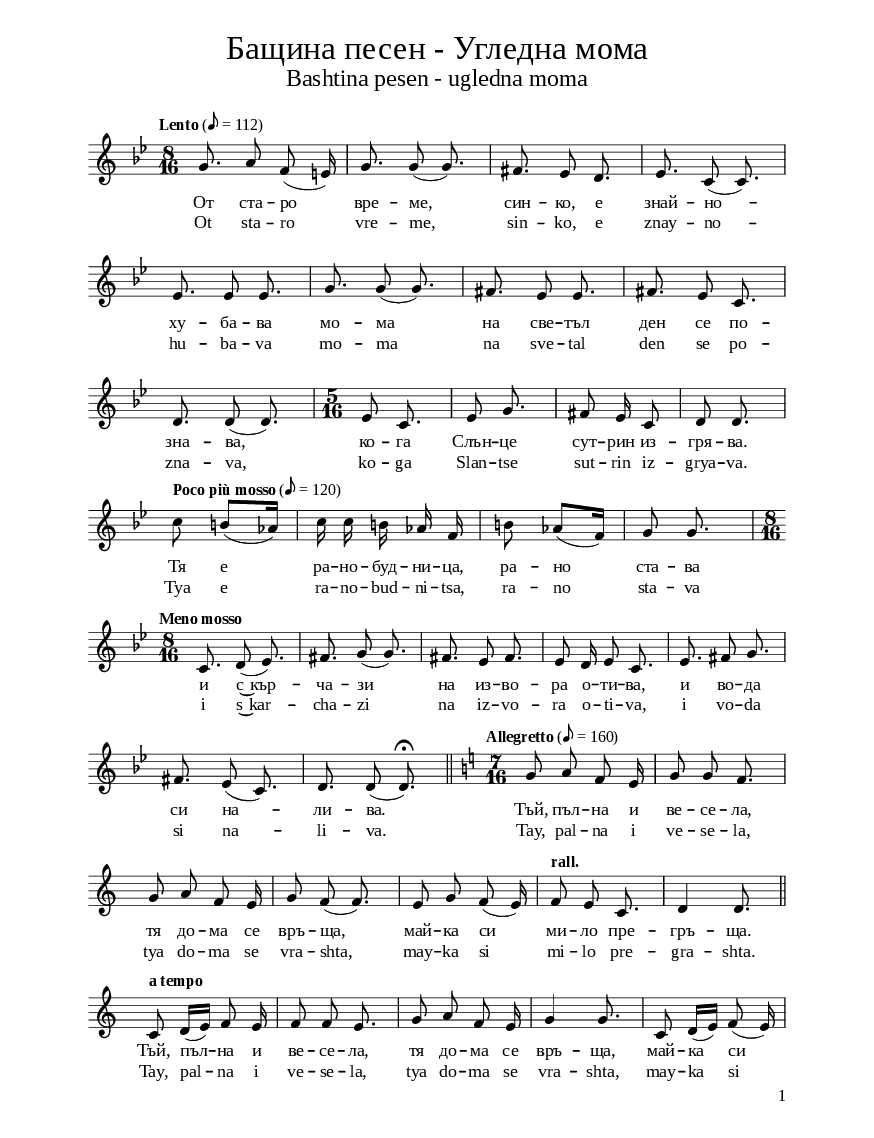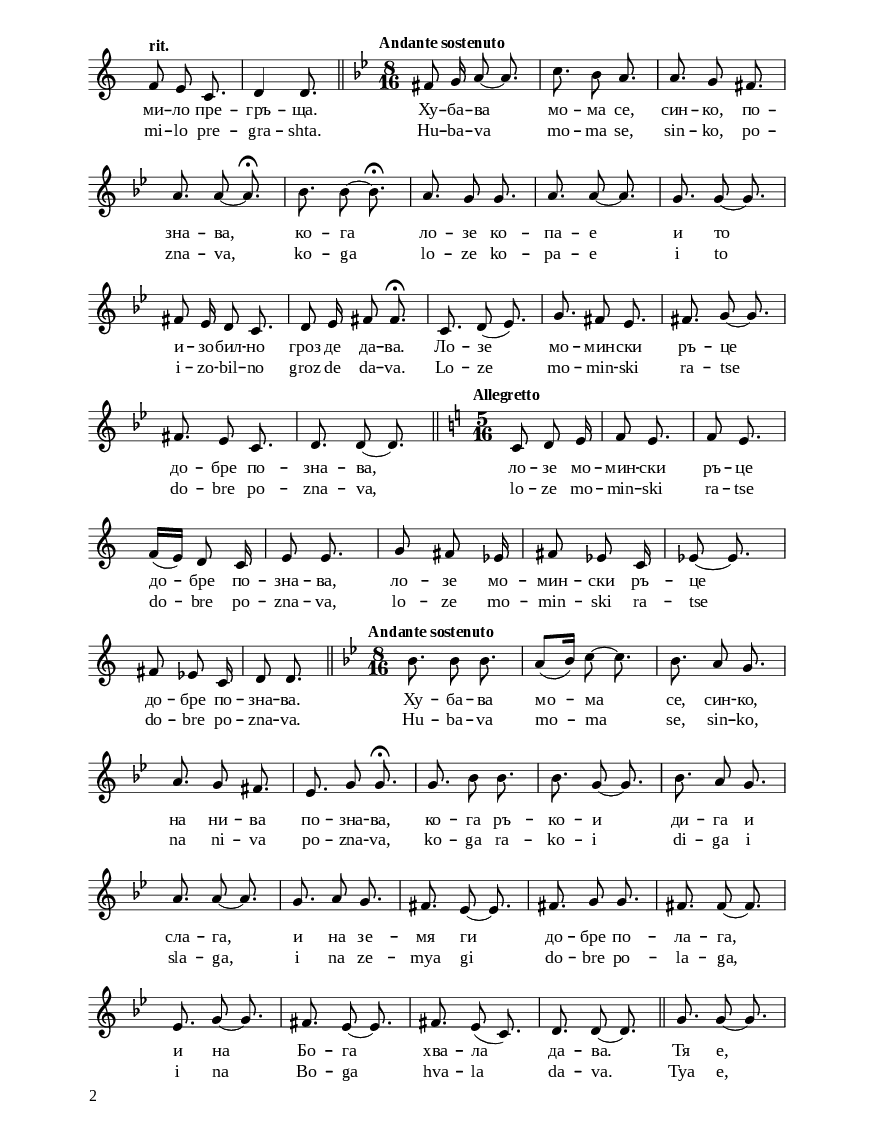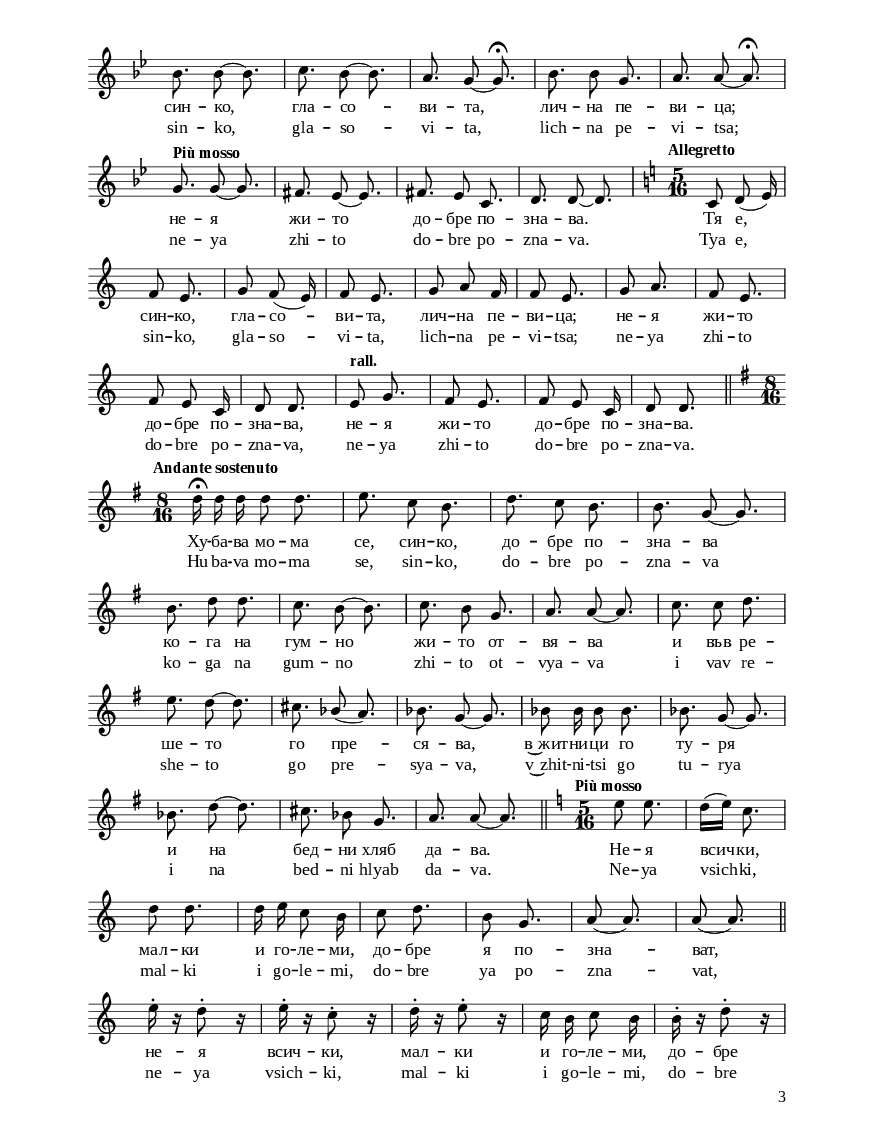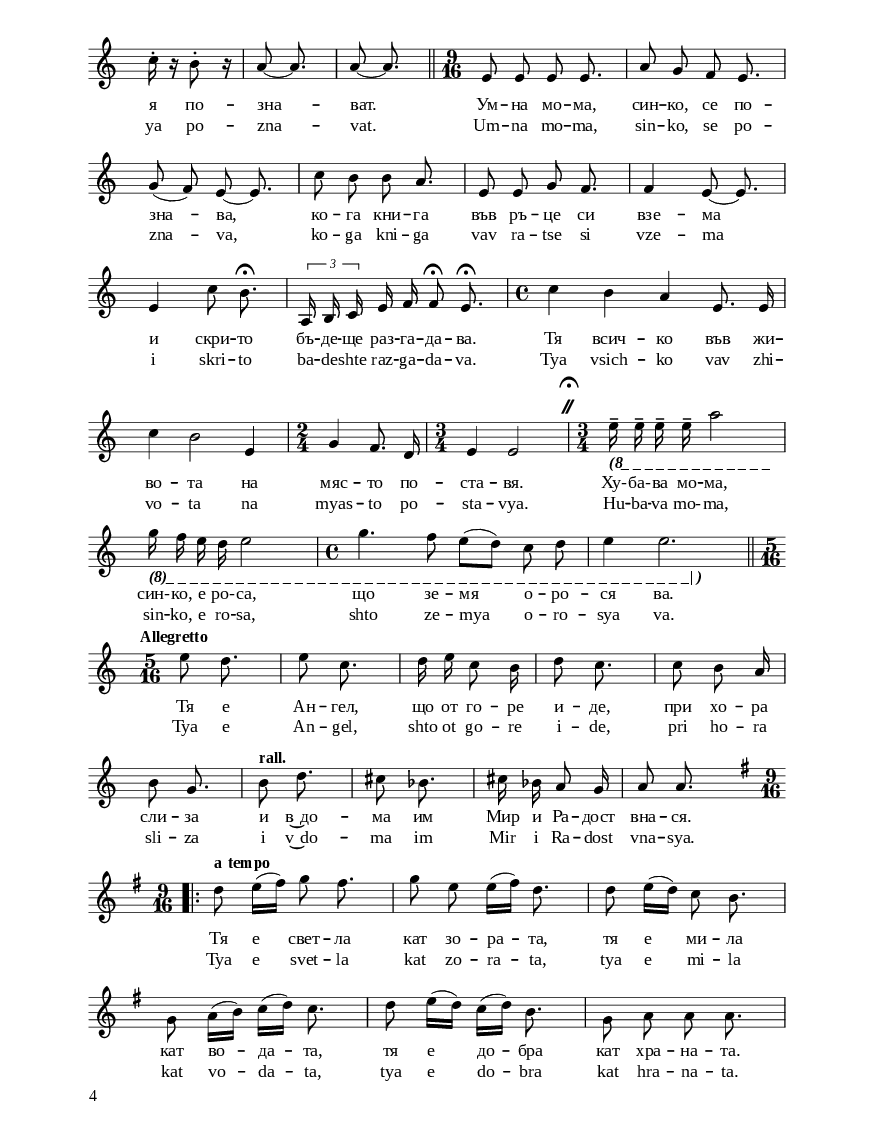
\version "2.24.0"

% include paper part and global functions
\include "include/globals.ily"

\bookpart {
  \include "include/bookpart-paper.ily"
  \score {
    \include "include/score-layout.ily"

    \new Voice  \relative c' {
      \clef treble
      \key bes \major
      \time 8/16
      \tempoFunc "Lento" 8 "112"
      \autoBeamOff
      g'8. a8 f(e16) |
      g8. g8(g8.) |
      fis8. ees8 d8. |
      ees8. c8(c8.) | \break

      ees8. ees8 ees8. |
      g8. g8(g8.)  |
      fis8. ees8 ees8.  |
      fis8. ees8 c8.  | \break

      d8. d8(d8.)  |
      \repeat volta 1 {
        \time 5/16 ees8 c8.  |
        ees8 g8. |
        fis8 ees16 c8  |
        d8 d8. | \break
      }

      \repeat volta 1 {
        \tempoFunc "Poco più mosso" 8 "120"

        c'8 b8[(aes16)] |  |
        c16 c b aes f |  |
        b8 aes([f16])  |
        g8 g8. |
      }
      \time 8/16 \break
      \tempo "Meno mosso" c,8. d8(ees8.) |
      fis8. g8 (g8.) |
      fis8. ees8 fis8. |
      ees8 d16 ees8 c8. |
      ees8. fis8 g8. | \break

      fis8.ees8(c8.) |
      d8. d8(d8.\fermata) | \bar "||"
      \time 7/16
      \key c \major
      \tempoFunc "Allegretto" 8 "160"
      g8 a f e16 |
      g8 g f8. | \break

      g8 a f e16 |
      g8 f(f8.) |
      e8 g f(e16) |
      \tempo "rall." f8 e c8. |
      d4 d8. | \bar "||" \break

      \tempo "a tempo"
      c8 d16[(e)] f8 e16 |
      f8 f e8. |
      g8 a f e16 |
      g4 g8. |
      c,8 d16[(e)] f8(e16) | \break

      \tempo "rit."
      f8 e c8. |
      d4 d8. | \bar "||"
      \key bes \major
      \time 8/16
      \tempo "Andante sostenuto"
      fis8 g16 a8~ a8. |
      c8. bes8 a8. |
      a8. g8 fis8. | \break

      a8. a8~ a8.\fermata |
      bes8. bes8~ bes8.\fermata |
      a8. g8 g8. |
      a8. a8~ a8. |
      g8. g8~ g8. | \break

      fis8 ees16 d8 c8. |
      d8 ees16 fis8 fis8.\fermata |
      c8. d8(ees8.) |
      g8. fis8 ees8. |
      fis8. g8~ g8. | \break

      fis8. ees8 c8. |
      d8. d8~ d8. | \bar "||"
      \key c \major
      \time 5/16
      \tempo "Allegretto"
      c8 d e 16 |
      f8 e8. |
      f8 e8. | \break

      f16[(e)] d8 c16 |
      e8 e8.|
      g8 fis ees16 |
      fis8 ees8 c16 |
      ees8~ ees8. | \break

      fis8 ees8 c16 |
      d8 d8. | \bar "||"
      \key bes \major
      \time 8/16
      \tempo "Andante sostenuto"
      bes'8. bes8 bes8. |
      a8[(bes16)] c8~ c8. |
      bes8. a8 g8. | \break
      a8. g8 fis8. |
      ees8. g8 g8.\fermata |
      g8. bes8 bes8. |
      bes8. g8~ g8. |
      bes8. a8 g8. | \break

      a8. a8~ a8. |
      g8. a8 g8. |
      fis8. ees8~ ees8. |
      fis8. g8 g8. |
      fis8. fis8~ fis8. | \break

      ees8. g8~ g8. |
      fis8. ees8~ ees8. |
      fis8. ees8(c8.) |
      d8. d8~ d8. | \bar "||"
      g8. g8~ g8. | \break

      bes8. bes8~ bes8. |
      c8. bes8~ bes8. |
      a8. g8~ g8.\fermata |
      bes8. bes8 g8. |
      a8. a8~ a8.\fermata | \break

      \repeat volta 1 {
        \tempo "Più mosso"
        g8. g8~ g8. |
        fis8. ees8~ ees8. |
        fis8. ees8 c8. |
        d8. d8~ d8. |
      }
      \key c \major
      \time 5/16
      \tempo "Allegretto"
      c8 d(e16) | \break

      f8 e8. |
      g8 f8(e16) |
      f8 e8. |
      g8 a f16 |
      f8 e8. |
      g8 a8. |
      f8 e8. | \break

      f8 e c16 |
      d8 d8. |
      \tempo "rall."
      e8 g8. |
      f8 e8. |
      f8 e c16 |
      d8 d8. | \bar "||"
      \time 8/16
      \key g \major
      \break

      \tempo "Andante sostenuto"
      d'16\fermata d d d8 d8. |
      e8. c8 b8. |
      d8. c8 b8. |
      b8. g8~ g8. \break

      b8. d8 d8. |
      c8. b8~ b8. |
      c8. b8 g8. |
      a8. a8~ a8. |
      c8. c8 d8. | \break

      e8. d8~ d8. |
      cis8. \stemUp bes8(a8.) \stemNeutral |
      bes8. g8~ g8. |
      bes8 bes16 bes8 bes8. |
      bes8. g8~ g8. | \break
      bes8. d8~ d8. |
      cis8. bes8 g8. |
      a8. a8~ a8. |  \bar "||"
      \key c \major
      \time 5/16
      \tempo "Più mosso" e'8 e8. |
      d16[(e)] c8. | \break
      d8 d8. |
      d16 e c8  b16 |
      c8 d8. |
      b8 g8. |
      a8~ a8. |
      a8~ a8. | \bar "||" \break

      e'16\staccato r16 d8\staccato r16 |
      e16\staccato r16 c8\staccato r16 |
      d16\staccato r16 e8\staccato r16 |
      c16 b c8 b16 |
      b16\staccato r16 d8\staccato r16 | \break

      c16\staccato r16 b8\staccato r16 |
      a8~ a8. |
      a8~ a8. |  \bar "||"
      \time 9/16
      \tempo "" e8 e e e8. |
      a8 g f e8. | \break

      g8(f) e8~ e8. |
      c'8 b b a8. |
      e8 e g f8. |
      f4 e8~ e8. | \break

      e4 c'8 b8.\fermata |
      \tuplet 3/2 { a,16 b c } e f f8\fermata e8.\fermata |
      \time 4/4 c'4 b a e8. e16  \break |

      c'4 b2 e,4 |
      \time 2/4 g4 f8. d16 |
      \time 3/4 e4   e2 \mark\markup{ \column { \hspace #0 \center-align \normalsize \musicglyph #"scripts.ufermata"  \center-align \normalsize \musicglyph #"scripts.caesura.straight" }}
      |
      \bar "|"
      \time 3/4  | % 149

      e'16_\markup \bold \italic {"(8_ _ _ _ _ _ _ _ _ _ _ _ _"} --e16 --e16 --
      e16 --a2   \break | % 151
      g16_\markup \bold \italic {"(8)_ _ _ _ _ _ _ _ _ _ _ _ _ _ _ _ _ _ _ _ _ _ _ _ _ _ _ _ _ _ _ _ _ _ _ _ _ _ _ _ _ _ _ _ _| )"} f16 e16 d16
      e2 | % 152

      \time 4/4  | % 152
      g4.f8 e8 ( [d8 ] ) 
      c8 d8  | % 153
      e4 e2. \bar "||" \break
      \tempo "Allegretto"
      \time 5/16  | % 154
      e8 d8. | % 155
      e8 c8. | % 156
      d16 e16  c8 b16 |% 158
      d8 c8. | c8 b8 a16 | \break
      b8  g8. |
      b8 ^\markup{ \bold {rall.} }d8. | % 161
      cis8 bes8. | % 162
      cis16 bes16  a8  g16 | % 163
      a8  a8. \bar "||"

      \break \repeat volta 1 {
        | % 164
        \bar ".|:" \key g \major \time 9/16 | % 164
        d8 ^\markup{ \bold {a tempo} } e16 ( [
        fis16 ) ] g8 fis8. | % 165
        g8 e8 e16 ( [ \stemDown
        fis16 ) ]d8. | % 166
        d8 e16 ( [d16 ) ] \stemDown
        c8 b8. \break | % 167
        g8 a16 ( [  b16 ) ]c16 (
        [d16 ) ]c8. | % 168
        d8 e16 ( [d16 ) ] \stemDown
        c16 ( [d16 ) ]b8. | % 169
        g8  a8  a8  a8.
      }


    }

    \addlyrics {
      От ста -- ро вре -- ме, син -- ко, е знай -- но --
      ху -- ба -- ва мо -- ма на све -- тъл ден се по --
      зна -- ва, ко -- га Слън -- це сут -- рин из -- гря -- ва.
      Тя е ра -- но -- буд -- ни -- ца, ра -- но ста -- ва
      и с~кър -- ча -- зи на из -- во -- ра о -- ти -- ва, и во -- да
      си на -- ли -- ва. Тъй, пъл -- на и ве -- се -- ла,
      тя до -- ма се връ -- ща, май -- ка си ми -- ло пре -- гръ -- ща.
      Тъй, пъл -- на и ве -- се -- ла,  тя до -- ма се връ -- ща, май -- ка си
      ми -- ло пре -- гръ -- ща. Ху -- ба -- ва мо -- ма се, син -- ко, по --
      зна -- ва, ко -- га ло -- зе ко -- па -- е и то
      и -- зо -- бил -- но гроз -- де да -- ва. Ло -- зе мо -- мин -- ски ръ -- це
      до -- бре по -- зна -- ва, ло -- зе мо -- мин -- ски ръ -- це
      до -- бре по -- зна -- ва, ло -- зе мо -- мин -- ски ръ -- це
      до -- бре по -- зна -- ва. Ху -- ба -- ва мо -- ма се, син -- ко,
      на ни -- ва по -- зна -- ва, ко -- га ръ -- ко -- и ди -- га и
      сла -- га, и на  зе -- мя ги до -- бре по -- ла -- га,
      и на Бо -- га хва -- ла да -- ва. Тя е,
      син -- ко, гла -- со -- ви -- та, лич -- на пе -- ви -- ца;
      не -- я жи -- то до -- бре по -- зна -- ва. Тя е,
      син -- ко, гла -- со -- ви -- та, лич -- на пе -- ви -- ца; не -- я жи -- то
      до -- бре по -- зна -- ва, не -- я жи -- то до -- бре по -- зна -- ва.
      Ху -- ба -- ва мо -- ма се, син -- ко, до -- бре по -- зна -- ва
      ко -- га на гум -- но жи -- то от -- вя -- ва и във ре --
      ше -- то го пре -- ся -- ва, в~жит -- ни -- ци го ту -- ря
      и на бед -- ни хляб да -- ва. Не -- я всич -- ки,
      мал -- ки и го -- ле -- ми, до -- бре я по -- зна -- ват,
      не -- я всич -- ки, мал -- ки и го -- ле -- ми, до -- бре
      я по -- зна -- ват. Ум -- на мо -- ма, син -- ко, се по --
      зна -- ва, ко -- га кни -- га във ръ -- це си взе -- ма
      и скри -- то бъ -- де -- ще раз -- га -- да -- ва. Тя всич -- ко във жи --
      во -- та на мяс -- то по -- ста -- вя. Ху- -- ба- -- ва мо -- ма,
      син- -- ко, е ро- -- са, що зе -- мя о -- ро -- ся ва.
      Тя е Ан -- гел, що от го -- ре и -- де, при хо -- ра
      сли -- за  и в~до -- ма им Мир и Ра -- дост вна -- ся.
      Тя е свет -- ла кат зо -- ра -- та, тя е ми -- ла
      кат во -- да -- та, тя е до -- бра кат хра -- на -- та.
    }

    \addlyrics {
      Ot sta -- ro vre -- me, sin -- ko, e znay -- no --
      hu -- ba -- va mo -- ma na sve -- tal den se po --
      zna -- va, ko -- ga Slan -- tse sut -- rin iz -- grya -- va.
      Tya e ra -- no -- bud -- ni -- tsa, ra -- no sta -- va
      i s~kar -- cha -- zi na iz -- vo -- ra o -- ti -- va, i vo -- da
      si na -- li -- va. Tay, pal -- na i ve -- se -- la,
      tya do -- ma se vra -- shta, may -- ka si mi -- lo pre -- gra -- shta.
      Tay, pal -- na i ve -- se -- la,  tya do -- ma se vra -- shta, may -- ka si
      mi -- lo pre -- gra -- shta. Hu -- ba -- va mo -- ma se, sin -- ko, po --
      zna -- va, ko -- ga lo -- ze ko -- pa -- e i to
      i -- zo -- bil -- no groz -- de da -- va. Lo -- ze mo -- min -- ski ra -- tse
      do -- bre po -- zna -- va, lo -- ze mo -- min -- ski ra -- tse
      do -- bre po -- zna -- va, lo -- ze mo -- min -- ski ra -- tse
      do -- bre po -- zna -- va. Hu -- ba -- va mo -- ma se, sin -- ko,
      na ni -- va po -- zna -- va, ko -- ga ra -- ko -- i di -- ga i
      sla -- ga, i na  ze -- mya gi do -- bre po -- la -- ga,
      i na Bo -- ga hva -- la da -- va. Tya e,
      sin -- ko, gla -- so -- vi -- ta, lich -- na pe -- vi -- tsa;
      ne -- ya zhi -- to do -- bre po -- zna -- va. Tya e,
      sin -- ko, gla -- so -- vi -- ta, lich -- na pe -- vi -- tsa; ne -- ya zhi -- to
      do -- bre po -- zna -- va, ne -- ya zhi -- to do -- bre po -- zna -- va.
      Hu -- ba -- va mo -- ma se, sin -- ko, do -- bre po -- zna -- va
      ko -- ga na gum -- no zhi -- to ot -- vya -- va i vav re --
      she -- to go pre -- sya -- va, v~zhit -- ni -- tsi go tu -- rya
      i na bed -- ni hlyab da -- va. Ne -- ya vsich -- ki,
      mal -- ki i go -- le -- mi, do -- bre ya po -- zna -- vat,
      ne -- ya vsich -- ki, mal -- ki i go -- le -- mi, do -- bre
      ya po -- zna -- vat. Um -- na mo -- ma, sin -- ko, se po --
      zna -- va, ko -- ga kni -- ga vav ra -- tse si vze -- ma
      i skri -- to ba -- de -- shte raz -- ga -- da -- va. Tya vsich -- ko vav zhi --
      vo -- ta na myas -- to po -- sta -- vya. Hu -- ba -- va mo- -- ma,
      sin -- ko, e ro -- sa, shto ze -- mya o -- ro -- sya va.
      Tya e An -- gel, shto ot go -- re i -- de, pri ho -- ra
      sli -- za  i v~do -- ma im Mir i Ra -- dost vna -- sya.
      Tya e svet -- la kat zo -- ra -- ta, tya e mi -- la
      kat vo -- da -- ta, tya e do -- bra kat hra -- na -- ta.
    }

    \header {
      title = \titleFunc "Бащина песен - Угледна мома" "Bashtina pesen - ugledna moma"
    }

    \midi{}

  } % score


\pageBreak

  % include foreign translation(s) of the song
  \version "2.24.0"

\markup \fill-line { \fontsize #deTitleFontSize "Das Lied des Vaters – schönes Mädchen" }
\markup \null
\markup \null
\markup \fontsize #deCoupletFontSize {
    \hspace #10
    \override #'(baseline-skip . 1.9)
    \column {


  \line { " "Seit alten Zeiten, mein Sohn, ist bekannt,  }

  \line { " "dass das schöne Mädchen am hellen Tag erkannt wird,  }

  \line { " "wenn die Sonne morgens aufgeht,  }

  \line { " "wenn die Sonne morgens aufgeht.  }
   \line { " " }

  \line { " "Es ist frühaufstehnd; es steht früh auf (2)  }

  \line { " "und geht mit den Krügen zu der Quelle,  }

  \line { " "und füllt Wasser.  }

  \line { " "So erfüllt und fröhlich,  }

  \line { " "geht es nach Hause  }

  \line { " "und umarmt lieblich ihre Mutter.  }
   \line { " " }

  \line { " "Das schöne Mädchen, mein Sohn, erkennt man dann,  }

  \line { " "wenn es den Weinberg umgräbt,  }

  \line { " "und er reichlich Trauben gibt.  }

  \line { " "Der Weinberg kennt gut die Hände des Mädchens.  }

   \line { " " }

  \line { " "Das schöne Mädchen, mein Sohn, erkennt man am Feld  }

  \line { " "wenn sie die Garben hebt und hinstellt,  }

  \line { " "sie gut auf dem Boden hinlegt,  }

  \line { " "und Gott lobpreist.  }
   \line { " " }

  \line { " "Sie ist, mein Sohn stimmgewaltig,  }

  \line { " "eine schöne Sängerin;  }

  \line { " "der Weizen kennt sie gut,  }

  \line { " "der Weizen kennt sie gut.  }

  \line { " "Sie ist, mein Sohn stimmgewaltig,  }

  \line { " "eine gute Sängerin;  }

  \line { " "der Weizen kennt sie gut,  }

  \line { " "der Weizen kennt sie gut.  }

  \line { " "Das schöne Mädchen, mein Sohn, erkennt man gut,
  }
  \line { " "wenn sie in der Tenne den Weizen drischt,  }

  \line { " "ihn durchsiebt,  }

  \line { " "ihn in den Speicher bringt   }

  \line { " "und den Armen Brot gibt.  }

  \line { " "Kleine und Große kennen sie gut.  }
   \line { " " }

  \line { " "Ein kluges Mädchen, mein Sohn erkennt man,  }

  \line { " "wenn es ein Buch in die Hände nimmt   }

  \line { " "und die verborgene Zukunft enträtselt.  }

  \line { " "Es stellt alles an seinem Platz.  }

  \line { " "Ein schönes Mädchen, mein Sohn, ist der Tau,  }

  \line { " "der den Boden befeuchtet.  }

  \line { " "Es ist ein Engel, der von oben kommt,  }

  \line { " "zu den Menschen herabsteigt,  }

  \line { " "und bringt Frieden und Freude in ihrem Zuhause.  }

  \line { " "Es ist hell wie die Morgenröte,  }

  \line { " "es ist lieb wie das Wasser,  }

  \line { " "es ist gut wie das Essen.  }




  }
}


} % bookpart
